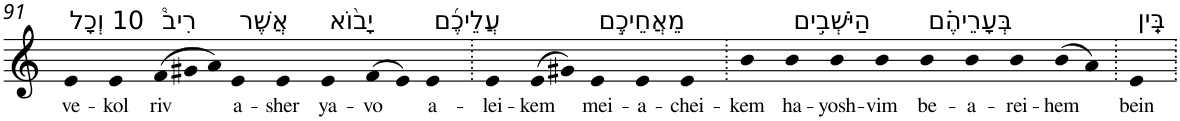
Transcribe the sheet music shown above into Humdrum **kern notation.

**kern	**text
*part1	*part1
*staff1	*staff1
*I"Piano	*
*I'Pno	*
!!LO:PB:g=z
*clefG2	*
*k[]	*
=91	=91
!LO:TX:a:t=10 וְכָל	!
!	!LO:LY:b
4e	ve-
!	!LO:LY:b
4e	-kol
*Xtuplet	*
!LO:TX:a:t=רִיב֩	!
!	!LO:LY:b
(>12f	riv
12g#X	.
12a)	.
!LO:TX:a:t=אֲשֶׁר	!
!	!LO:LY:b
4e	a-
!	!LO:LY:b
4e	-sher
!LO:TX:a:t=יָב֨וֹא	!
!	!LO:LY:b
4e	ya-
!	!LO:LY:b
(>8f	-vo
8e)	.
!LO:TX:a:t=עֲלֵיכֶ֜ם	!
!	!LO:LY:b
4e	a-
=92.	=92.
!	!LO:LY:b
4e	-lei-
!	!LO:LY:b
(>8e	-kem
8g#X)	.
!LO:TX:a:t=מֵאֲחֵיכֶ֣ם	!
!	!LO:LY:b
4e	mei-
!	!LO:LY:b
4e	-a-
!	!LO:LY:b
4e	-chei-
=93.	=93.
!	!LO:LY:b
4b	-kem
!LO:TX:a:t=הַיֹּשְׁבִ֣ים	!
!	!LO:LY:b
4b	ha-
!	!LO:LY:b
4b	-yosh-
!	!LO:LY:b
4b	-vim
!LO:TX:a:t=בְּעָרֵיהֶ֗ם	!
!	!LO:LY:b
4b	be-
!	!LO:LY:b
4b	-a-
!	!LO:LY:b
4b	-rei-
!	!LO:LY:b
(>8b	-hem
8a)	.
=94.	=94.
!LO:TX:a:t=בֵּֽין	!
!	!LO:LY:b
4e	bein
=.	=.
*-	*-
